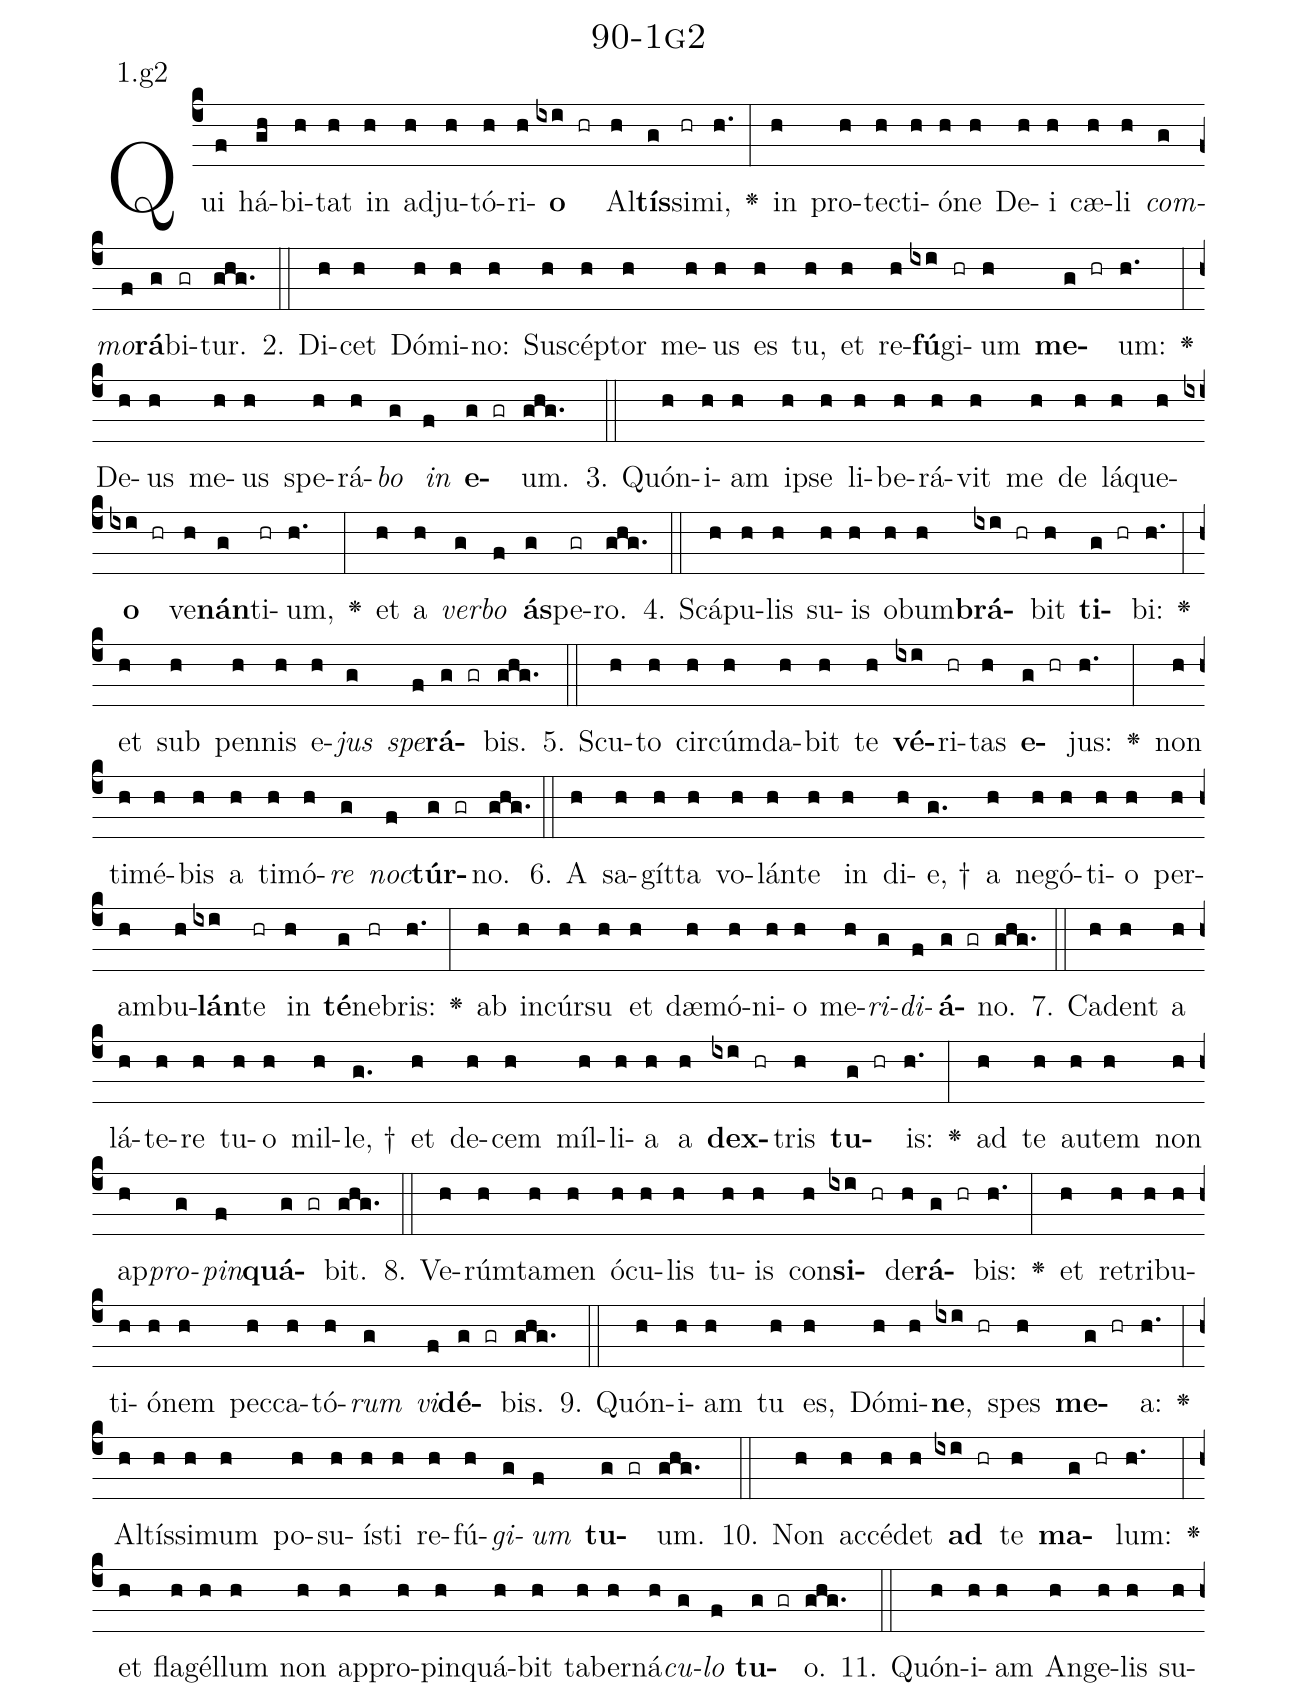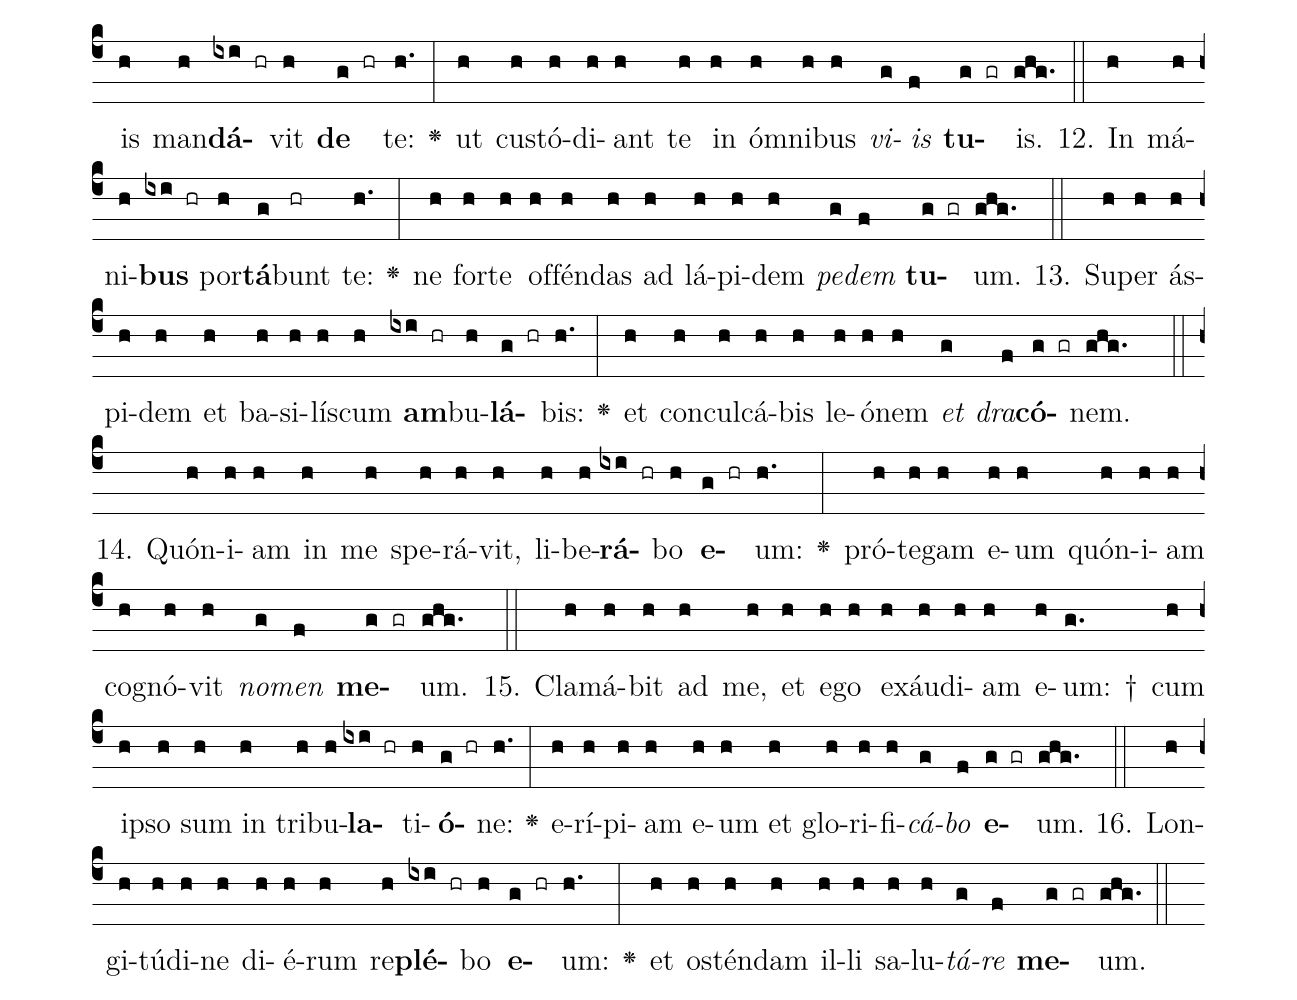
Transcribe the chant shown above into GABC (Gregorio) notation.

name: 90-1g2;
annotation: 1.g2;
%%
(c4)Qui(f) há(gh)bi(h)tat(h) in(h) ad(h)ju(h)tó(h)ri(h)<b>o</b>(ixi hr) Al(h)<b>tís</b>(g)si(hr)mi,(h.) <v>\greheightstar</v>(:) in(h) pro(h)tec(h)ti(h)ó(h)ne(h) De(h)i(h) cæ(h)li(h) <i>com</i>(g)<i>mo</i>(f)<b>rá</b>(g)bi(gr)tur.(ghg.) (::)
2. Di(h)cet(h) Dó(h)mi(h)no:(h) Su(h)scép(h)tor(h) me(h)us(h) es(h) tu,(h) et(h) re(h)<b>fú</b>(ixi)gi(hr)um(h) <b>me</b>(g hr)um:(h.) <v>\greheightstar</v>(:) De(h)us(h) me(h)us(h) spe(h)rá(h)<i>bo</i>(g) <i>in</i>(f) <b>e</b>(g gr)um.(ghg.) (::)
3. Quón(h)i(h)am(h) ip(h)se(h) li(h)be(h)rá(h)vit(h) me(h) de(h) lá(h)que(h)<b>o</b>(ixi hr) ve(h)<b>nán</b>(g)ti(hr)um,(h.) <v>\greheightstar</v>(:) et(h) a(h) <i>ver</i>(g)<i>bo</i>(f) <b>ás</b>(g)pe(gr)ro.(ghg.) (::)
4. Scá(h)pu(h)lis(h) su(h)is(h) ob(h)um(h)<b>brá</b>(ixi hr)bit(h) <b>ti</b>(g hr)bi:(h.) <v>\greheightstar</v>(:) et(h) sub(h) pen(h)nis(h) e(h)<i>jus</i>(g) <i>spe</i>(f)<b>rá</b>(g gr)bis.(ghg.) (::)
5. Scu(h)to(h) cir(h)cúm(h)da(h)bit(h) te(h) <b>vé</b>(ixi)ri(hr)tas(h) <b>e</b>(g hr)jus:(h.) <v>\greheightstar</v>(:) non(h) ti(h)mé(h)bis(h) a(h) ti(h)mó(h)<i>re</i>(g) <i>noc</i>(f)<b>túr</b>(g gr)no.(ghg.) (::)
6. A(h) sa(h)gít(h)ta(h) vo(h)lán(h)te(h) in(h) di(h)e, †(g.) a(h) neg(h)ó(h)ti(h)o(h) per(h)am(h)bu(h)<b>lán</b>(ixi)te(hr) in(h) <b>té</b>(g)ne(hr)bris:(h.) <v>\greheightstar</v>(:) ab(h) in(h)cúr(h)su(h) et(h) dæ(h)mó(h)ni(h)o(h) me(h)<i>ri</i>(g)<i>di</i>(f)<b>á</b>(g gr)no.(ghg.) (::)
7. Ca(h)dent(h) a(h) lá(h)te(h)re(h) tu(h)o(h) mil(h)le, †(g.) et(h) de(h)cem(h) míl(h)li(h)a(h) a(h) <b>dex</b>(ixi hr)tris(h) <b>tu</b>(g hr)is:(h.) <v>\greheightstar</v>(:) ad(h) te(h) au(h)tem(h) non(h) ap(h)<i>pro</i>(g)<i>pin</i>(f)<b>quá</b>(g gr)bit.(ghg.) (::)
8. Ve(h)rúm(h)ta(h)men(h) ó(h)cu(h)lis(h) tu(h)is(h) con(h)<b>si</b>(ixi hr)de(h)<b>rá</b>(g hr)bis:(h.) <v>\greheightstar</v>(:) et(h) re(h)tri(h)bu(h)ti(h)ó(h)nem(h) pec(h)ca(h)tó(h)<i>rum</i>(g) <i>vi</i>(f)<b>dé</b>(g gr)bis.(ghg.) (::)
9. Quón(h)i(h)am(h) tu(h) es,(h) Dó(h)mi(h)<b>ne</b>,(ixi hr) spes(h) <b>me</b>(g hr)a:(h.) <v>\greheightstar</v>(:) Al(h)tís(h)si(h)mum(h) po(h)su(h)ís(h)ti(h) re(h)fú(h)<i>gi</i>(g)<i>um</i>(f) <b>tu</b>(g gr)um.(ghg.) (::)
10. Non(h) ac(h)cé(h)det(h) <b>ad</b>(ixi hr) te(h) <b>ma</b>(g hr)lum:(h.) <v>\greheightstar</v>(:) et(h) fla(h)gél(h)lum(h) non(h) ap(h)pro(h)pin(h)quá(h)bit(h) ta(h)ber(h)ná(h)<i>cu</i>(g)<i>lo</i>(f) <b>tu</b>(g gr)o.(ghg.) (::)
11. Quón(h)i(h)am(h) An(h)ge(h)lis(h) su(h)is(h) man(h)<b>dá</b>(ixi hr)vit(h) <b>de</b>(g hr) te:(h.) <v>\greheightstar</v>(:) ut(h) cus(h)tó(h)di(h)ant(h) te(h) in(h) óm(h)ni(h)bus(h) <i>vi</i>(g)<i>is</i>(f) <b>tu</b>(g gr)is.(ghg.) (::)
12. In(h) má(h)ni(h)<b>bus</b>(ixi hr) por(h)<b>tá</b>(g)bunt(hr) te:(h.) <v>\greheightstar</v>(:) ne(h) for(h)te(h) of(h)fén(h)das(h) ad(h) lá(h)pi(h)dem(h) <i>pe</i>(g)<i>dem</i>(f) <b>tu</b>(g gr)um.(ghg.) (::)
13. Su(h)per(h) ás(h)pi(h)dem(h) et(h) ba(h)si(h)lís(h)cum(h) <b>am</b>(ixi hr)bu(h)<b>lá</b>(g hr)bis:(h.) <v>\greheightstar</v>(:) et(h) con(h)cul(h)cá(h)bis(h) le(h)ó(h)nem(h) <i>et</i>(g) <i>dra</i>(f)<b>có</b>(g gr)nem.(ghg.) (::)
14. Quón(h)i(h)am(h) in(h) me(h) spe(h)rá(h)vit,(h) li(h)be(h)<b>rá</b>(ixi hr)bo(h) <b>e</b>(g hr)um:(h.) <v>\greheightstar</v>(:) pró(h)te(h)gam(h) e(h)um(h) quón(h)i(h)am(h) co(h)gnó(h)vit(h) <i>no</i>(g)<i>men</i>(f) <b>me</b>(g gr)um.(ghg.) (::)
15. Cla(h)má(h)bit(h) ad(h) me,(h) et(h) e(h)go(h) ex(h)áu(h)di(h)am(h) e(h)um: †(g.) cum(h) ip(h)so(h) sum(h) in(h) tri(h)bu(h)<b>la</b>(ixi hr)ti(h)<b>ó</b>(g hr)ne:(h.) <v>\greheightstar</v>(:) e(h)rí(h)pi(h)am(h) e(h)um(h) et(h) glo(h)ri(h)fi(h)<i>cá</i>(g)<i>bo</i>(f) <b>e</b>(g gr)um.(ghg.) (::)
16. Lon(h)gi(h)tú(h)di(h)ne(h) di(h)é(h)rum(h) re(h)<b>plé</b>(ixi hr)bo(h) <b>e</b>(g hr)um:(h.) <v>\greheightstar</v>(:) et(h) os(h)tén(h)dam(h) il(h)li(h) sa(h)lu(h)<i>tá</i>(g)<i>re</i>(f) <b>me</b>(g gr)um.(ghg.) (::)
